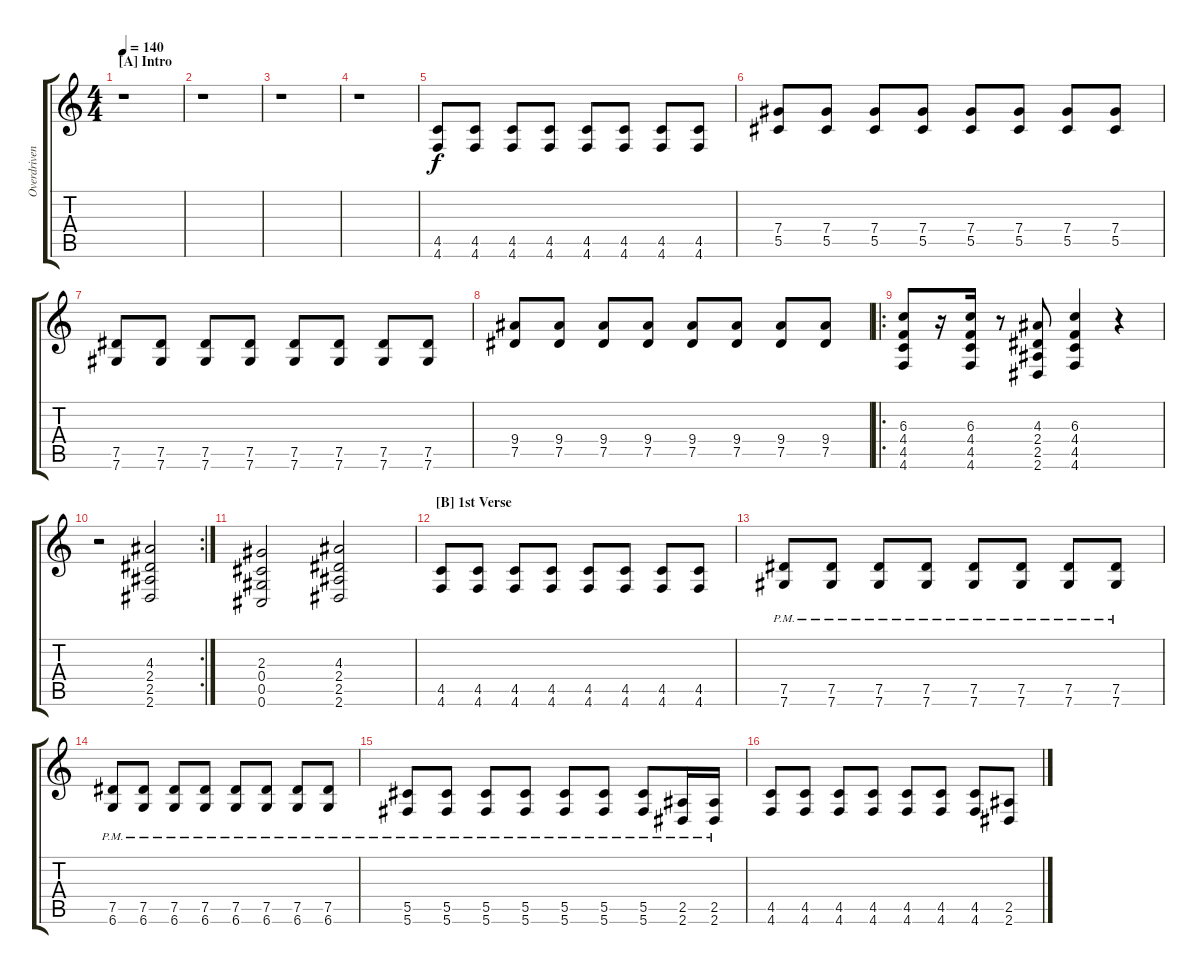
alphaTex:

\track ("Overdriven Guitar" "Overdriven") {instrument overdrivenguitar}
\staff {score tabs}
\tuning (Eb4 Bb3 Gb3 Db3 Ab2 Db2) {hide}
\ts (4 4)
\section ("" "[A] Intro")
\tempo 140
\clef g2
\ks c
r.1{dy f instrument overdrivenguitar} |
r.1 |
r.1 |
r.1 |
(4.5 4.6).8 (4.5 4.6).8 (4.5 4.6).8 (4.5 4.6).8 (4.5 4.6).8 (4.5 4.6).8 (4.5 4.6).8 (4.5 4.6).8 |
(7.4 5.5).8 (7.4 5.5).8 (7.4 5.5).8 (7.4 5.5).8 (7.4 5.5).8 (7.4 5.5).8 (7.4 5.5).8 (7.4 5.5).8 |
(7.5 7.6).8 (7.5 7.6).8 (7.5 7.6).8 (7.5 7.6).8 (7.5 7.6).8 (7.5 7.6).8 (7.5 7.6).8 (7.5 7.6).8 |
(9.4 7.5).8 (9.4 7.5).8 (9.4 7.5).8 (9.4 7.5).8 (9.4 7.5).8 (9.4 7.5).8 (9.4 7.5).8 (9.4 7.5).8 |
\ro
(6.3 4.4 4.5 4.6).8 r.16 (6.3 4.4 4.5 4.6).16 r.8 (4.3 2.4 2.5 2.6).8 (6.3 4.4 4.5 4.6).4 r.4 |
\rc 2
r.2 (4.3 2.4 2.5 2.6).2 |
(2.3 0.4 0.5 0.6).2 (4.3 2.4 2.5 2.6).2 |
\section ("" "[B] 1st Verse")
(4.5 4.6).8 (4.5 4.6).8 (4.5 4.6).8 (4.5 4.6).8 (4.5 4.6).8 (4.5 4.6).8 (4.5 4.6).8 (4.5 4.6).8 |
(7.5{pm} 7.6{pm}).8 (7.5{pm} 7.6{pm}).8 (7.5{pm} 7.6{pm}).8 (7.5{pm} 7.6{pm}).8 (7.5{pm} 7.6{pm}).8 (7.5{pm} 7.6{pm}).8 (7.5{pm} 7.6{pm}).8 (7.5{pm} 7.6{pm}).8 |
(7.5{pm} 6.6{pm}).8 (7.5{pm} 6.6{pm}).8 (7.5{pm} 6.6{pm}).8 (7.5{pm} 6.6{pm}).8 (7.5{pm} 6.6{pm}).8 (7.5{pm} 6.6{pm}).8 (7.5{pm} 6.6{pm}).8 (7.5{pm} 6.6{pm}).8 |
(5.5{pm} 5.6{pm}).8 (5.5{pm} 5.6{pm}).8 (5.5{pm} 5.6{pm}).8 (5.5{pm} 5.6{pm}).8 (5.5{pm} 5.6{pm}).8 (5.5{pm} 5.6{pm}).8 (5.5{pm} 5.6{pm}).8 (2.5{pm} 2.6{pm}).16 (2.5{pm} 2.6{pm}).16 |
(4.5 4.6).8 (4.5 4.6).8 (4.5 4.6).8 (4.5 4.6).8 (4.5 4.6).8 (4.5 4.6).8 (4.5 4.6).8 (2.5 2.6).8
